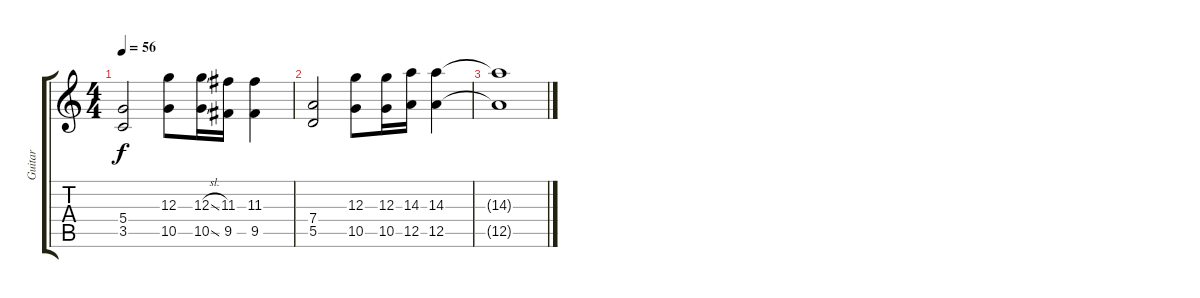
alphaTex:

\track ("Guitar" "Guitar") {instrument distortionguitar}
\staff {score tabs}
\tuning (E4 B3 G3 D3 A2 E2) {hide}
\ts (4 4)
\tempo 56
\clef g2
\ks c
(5.4 3.5).2{dy f} (12.3 10.5).8 (12.3{sl} 10.5{sl}).16 (11.3 9.5).16 (11.3 9.5).4 |
(7.4 5.5).2 (12.3 10.5).8 (12.3 10.5).16 (14.3 12.5).16 (14.3 12.5).4 |
(14.3{t} 12.5{t}).1
